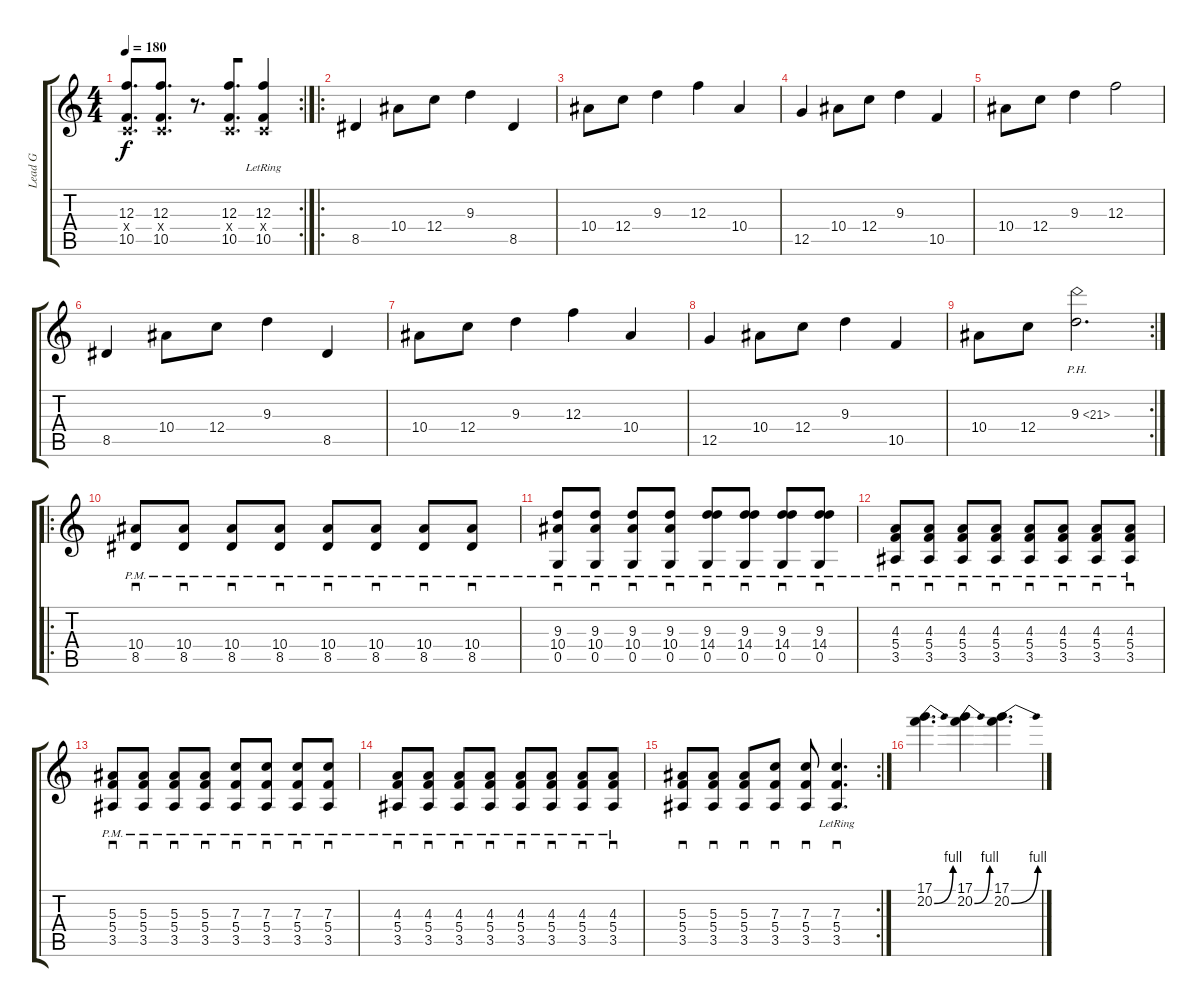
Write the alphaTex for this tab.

\track ("Lead G" "Lead G") {instrument distortionguitar}
\staff {score tabs}
\tuning (D4 A3 F3 C3 G2 D2) {hide}
\rc 2
\ts (4 4)
\tempo 180
\clef g2
\ks c
(12.3 0.4{x} 10.5).8{d dy f beam merge} (12.3 0.4{x} 10.5).8{d} r.8{d beam split} (12.3 0.4{x} 10.5).8{d beam merge} (12.3{lr} 0.4{x} 10.5{lr}).4 |
\ro
8.5.4 10.4.8 12.4.8 9.3.4 8.5.4 |
10.4.8 12.4.8 9.3.4 12.3.4 10.4.4 |
12.5.4 10.4.8 12.4.8 9.3.4 10.5.4 |
10.4.8 12.4.8 9.3.4 12.3.2 |
8.5.4 10.4.8 12.4.8 9.3.4 8.5.4 |
10.4.8 12.4.8 9.3.4 12.3.4 10.4.4 |
12.5.4 10.4.8 12.4.8 9.3.4 10.5.4 |
\rc 2
10.4.8 12.4.8 9.3{ph 12}.2{d} |
\ro
(10.4{pm} 8.5{pm}).8{sd} (10.4{pm} 8.5{pm}).8{sd} (10.4{pm} 8.5{pm}).8{sd} (10.4{pm} 8.5{pm}).8{sd} (10.4{pm} 8.5{pm}).8{sd} (10.4{pm} 8.5{pm}).8{sd} (10.4{pm} 8.5{pm}).8{sd} (10.4{pm} 8.5{pm}).8{sd} |
(9.3{pm} 10.4{pm} 0.5{pm}).8{sd} (9.3{pm} 10.4{pm} 0.5{pm}).8{sd} (9.3{pm} 10.4{pm} 0.5{pm}).8{sd} (9.3{pm} 10.4{pm} 0.5{pm}).8{sd} (9.3{pm} 14.4{pm} 0.5{pm}).8{sd} (9.3{pm} 14.4{pm} 0.5{pm}).8{sd} (9.3{pm} 14.4{pm} 0.5{pm}).8{sd} (9.3{pm} 14.4{pm} 0.5{pm}).8{sd} |
(4.3{pm} 5.4{pm} 3.5{pm}).8{sd} (4.3{pm} 5.4{pm} 3.5{pm}).8{sd} (4.3{pm} 5.4{pm} 3.5{pm}).8{sd} (4.3{pm} 5.4{pm} 3.5{pm}).8{sd} (4.3{pm} 5.4{pm} 3.5{pm}).8{sd} (4.3{pm} 5.4{pm} 3.5{pm}).8{sd} (4.3{pm} 5.4{pm} 3.5{pm}).8{sd} (4.3{pm} 5.4{pm} 3.5{pm}).8{sd} |
(5.3{pm} 5.4{pm} 3.5{pm}).8{sd} (5.3{pm} 5.4{pm} 3.5{pm}).8{sd} (5.3{pm} 5.4{pm} 3.5{pm}).8{sd} (5.3{pm} 5.4{pm} 3.5{pm}).8{sd} (7.3{pm} 5.4{pm} 3.5{pm}).8{sd} (7.3{pm} 5.4{pm} 3.5{pm}).8{sd} (7.3{pm} 5.4{pm} 3.5{pm}).8{sd} (7.3{pm} 5.4{pm} 3.5{pm}).8{sd} |
(4.3{pm} 5.4{pm} 3.5{pm}).8{sd} (4.3{pm} 5.4{pm} 3.5{pm}).8{sd} (4.3{pm} 5.4{pm} 3.5{pm}).8{sd} (4.3{pm} 5.4{pm} 3.5{pm}).8{sd} (4.3{pm} 5.4{pm} 3.5{pm}).8{sd} (4.3{pm} 5.4{pm} 3.5{pm}).8{sd} (4.3{pm} 5.4{pm} 3.5{pm}).8{sd} (4.3{pm} 5.4{pm} 3.5{pm}).8{sd} |
\rc 2
(5.3 5.4 3.5).8{sd} (5.3 5.4 3.5).8{sd} (5.3 5.4 3.5).8{sd} (7.3 5.4 3.5).8{sd} (7.3 5.4 3.5).8{sd} (7.3{lr} 5.4{lr} 3.5{lr}).4{d sd} |
(17.1 20.2{be (bend 0 0 60 4)}).4{d} (17.1 20.2{be (bend 0 0 60 4)}).4 (17.1 20.2{be (bend 0 0 60 4)}).4{d}
